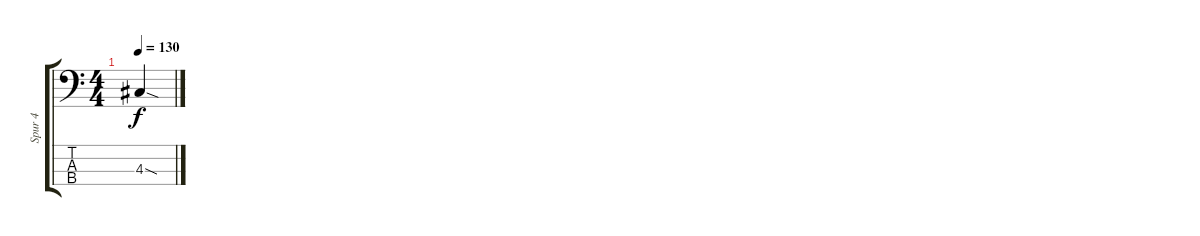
\track ("Spur 4" "Spur 4") {instrument electricbassfinger}
\staff {score tabs}
\tuning (G2 D2 A1 E1) {hide}
\ts (4 4)
\tempo 130
\clef f4
\ks c
4.3{sod t}.4{dy f}
